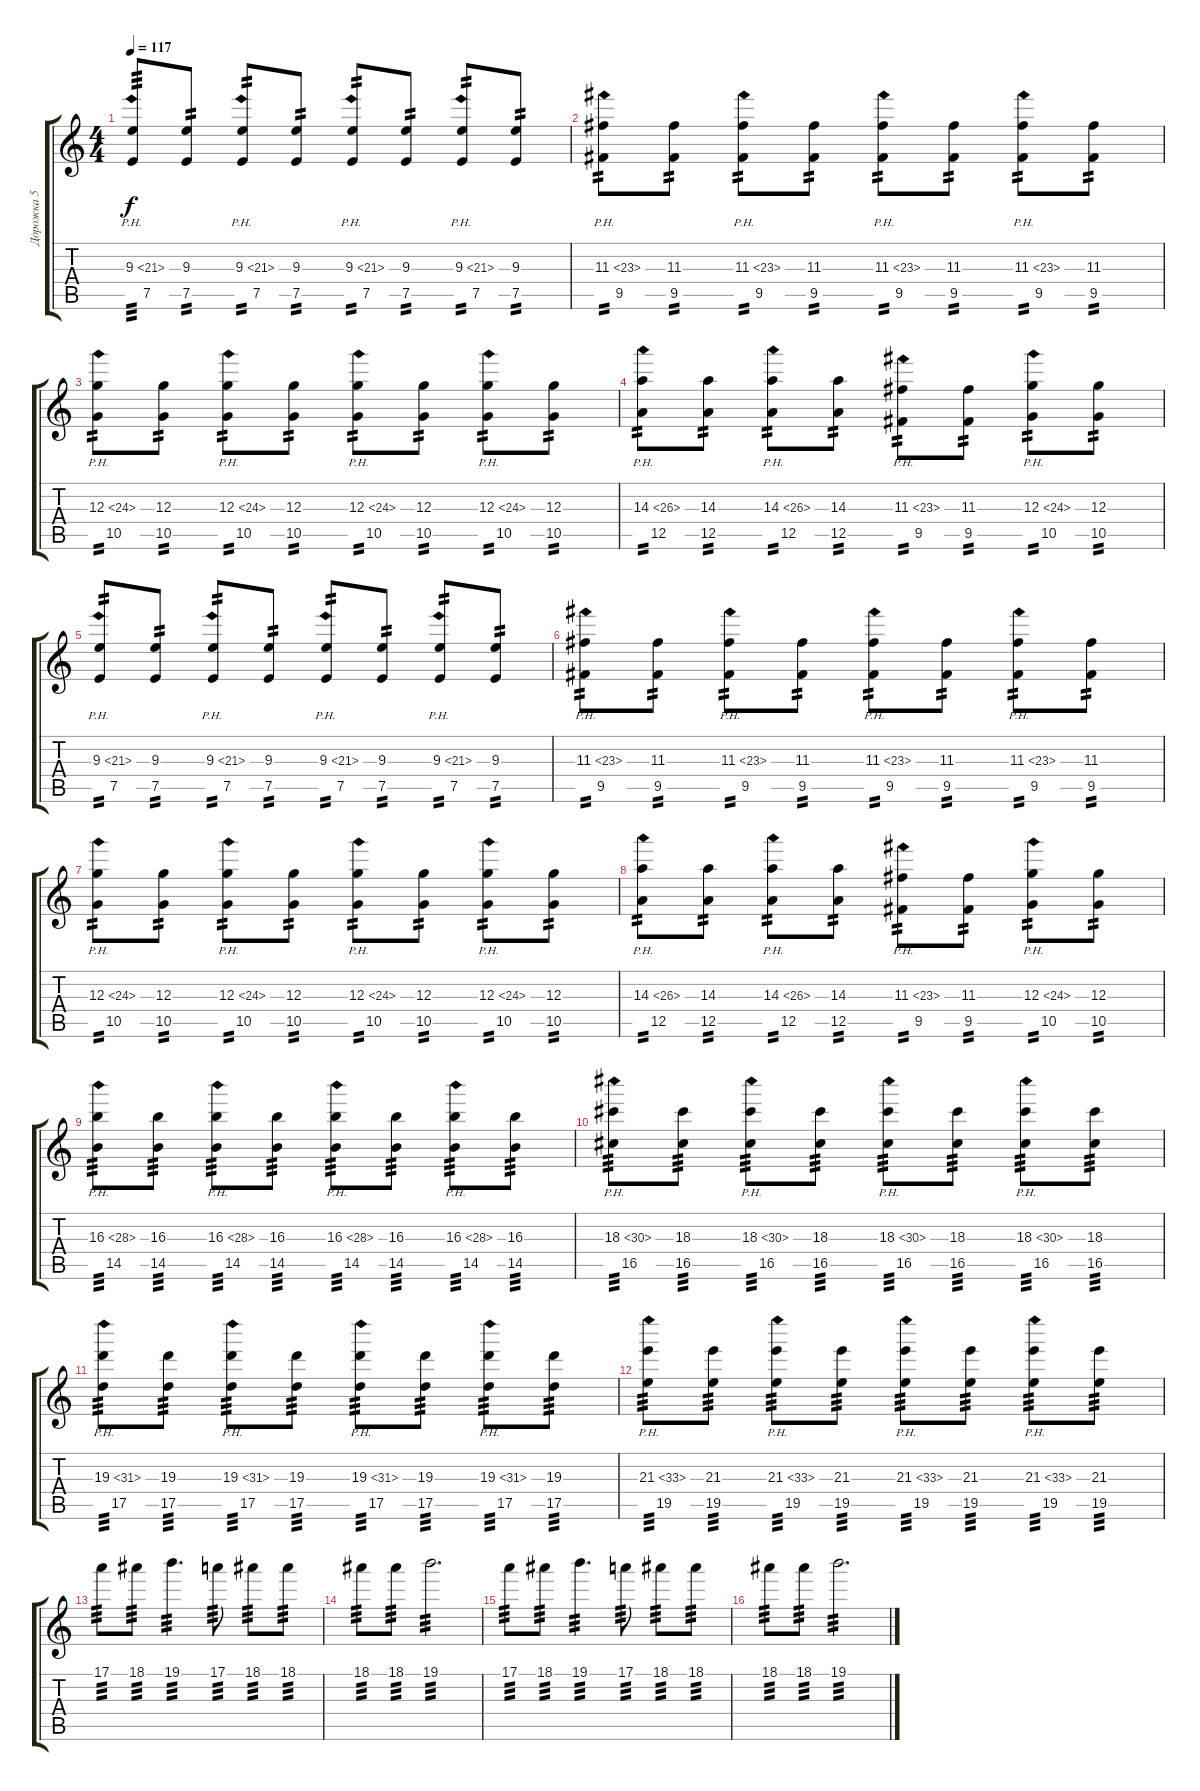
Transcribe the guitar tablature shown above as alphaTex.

\track ("Дорожка 5" "Дорожка 5") {instrument distortionguitar}
\staff {score tabs}
\tuning (E4 B3 G3 D3 A2 E2) {hide}
\ts (4 4)
\tempo 117
\clef g2
\ks c
(9.3{ph 12} 7.5).8{tp 3 dy f} (9.3 7.5).8{tp 2} (9.3{ph 12} 7.5).8{tp 2} (9.3 7.5).8{tp 2} (9.3{ph 12} 7.5).8{tp 2} (9.3 7.5).8{tp 2} (9.3{ph 12} 7.5).8{tp 2} (9.3 7.5).8{tp 2} |
(11.3{ph 12} 9.5).8{tp 2} (11.3 9.5).8{tp 2} (11.3{ph 12} 9.5).8{tp 2} (11.3 9.5).8{tp 2} (11.3{ph 12} 9.5).8{tp 2} (11.3 9.5).8{tp 2} (11.3{ph 12} 9.5).8{tp 2} (11.3 9.5).8{tp 2} |
(12.3{ph 12} 10.5).8{tp 2} (12.3 10.5).8{tp 2} (12.3{ph 12} 10.5).8{tp 2} (12.3 10.5).8{tp 2} (12.3{ph 12} 10.5).8{tp 2} (12.3 10.5).8{tp 2} (12.3{ph 12} 10.5).8{tp 2} (12.3 10.5).8{tp 2} |
(14.3{ph 12} 12.5).8{tp 2} (14.3 12.5).8{tp 2} (14.3{ph 12} 12.5).8{tp 2} (14.3 12.5).8{tp 2} (11.3{ph 12} 9.5).8{tp 2} (11.3 9.5).8{tp 2} (12.3{ph 12} 10.5).8{tp 2} (12.3 10.5).8{tp 2} |
(9.3{ph 12} 7.5).8{tp 2} (9.3 7.5).8{tp 2} (9.3{ph 12} 7.5).8{tp 2} (9.3 7.5).8{tp 2} (9.3{ph 12} 7.5).8{tp 2} (9.3 7.5).8{tp 2} (9.3{ph 12} 7.5).8{tp 2} (9.3 7.5).8{tp 2} |
(11.3{ph 12} 9.5).8{tp 2} (11.3 9.5).8{tp 2} (11.3{ph 12} 9.5).8{tp 2} (11.3 9.5).8{tp 2} (11.3{ph 12} 9.5).8{tp 2} (11.3 9.5).8{tp 2} (11.3{ph 12} 9.5).8{tp 2} (11.3 9.5).8{tp 2} |
(12.3{ph 12} 10.5).8{tp 2} (12.3 10.5).8{tp 2} (12.3{ph 12} 10.5).8{tp 2} (12.3 10.5).8{tp 2} (12.3{ph 12} 10.5).8{tp 2} (12.3 10.5).8{tp 2} (12.3{ph 12} 10.5).8{tp 2} (12.3 10.5).8{tp 2} |
(14.3{ph 12} 12.5).8{tp 2} (14.3 12.5).8{tp 2} (14.3{ph 12} 12.5).8{tp 2} (14.3 12.5).8{tp 2} (11.3{ph 12} 9.5).8{tp 2} (11.3 9.5).8{tp 2} (12.3{ph 12} 10.5).8{tp 2} (12.3 10.5).8{tp 2} |
(16.3{ph 12} 14.5).8{tp 3} (16.3 14.5).8{tp 3} (16.3{ph 12} 14.5).8{tp 3} (16.3 14.5).8{tp 3} (16.3{ph 12} 14.5).8{tp 3} (16.3 14.5).8{tp 3} (16.3{ph 12} 14.5).8{tp 3} (16.3 14.5).8{tp 3} |
(18.3{ph 12} 16.5).8{tp 3} (18.3 16.5).8{tp 3} (18.3{ph 12} 16.5).8{tp 3} (18.3 16.5).8{tp 3} (18.3{ph 12} 16.5).8{tp 3} (18.3 16.5).8{tp 3} (18.3{ph 12} 16.5).8{tp 3} (18.3 16.5).8{tp 3} |
(19.3{ph 12} 17.5).8{tp 3} (19.3 17.5).8{tp 3} (19.3{ph 12} 17.5).8{tp 3} (19.3 17.5).8{tp 3} (19.3{ph 12} 17.5).8{tp 3} (19.3 17.5).8{tp 3} (19.3{ph 12} 17.5).8{tp 3} (19.3 17.5).8{tp 3} |
(21.3{ph 12} 19.5).8{tp 3} (21.3 19.5).8{tp 3} (21.3{ph 12} 19.5).8{tp 3} (21.3 19.5).8{tp 3} (21.3{ph 12} 19.5).8{tp 3} (21.3 19.5).8{tp 3} (21.3{ph 12} 19.5).8{tp 3} (21.3 19.5).8{tp 3} |
17.1.8{tp 3} 18.1.8{tp 3} 19.1.4{d tp 3} 17.1.8{tp 3} 18.1.8{tp 3} 18.1.8{tp 3} |
18.1.8{tp 3} 18.1.8{tp 3} 19.1.2{d tp 3} |
17.1.8{tp 3} 18.1.8{tp 3} 19.1.4{d tp 3} 17.1.8{tp 3} 18.1.8{tp 3} 18.1.8{tp 3} |
18.1.8{tp 3} 18.1.8{tp 3} 19.1.2{d tp 3}
